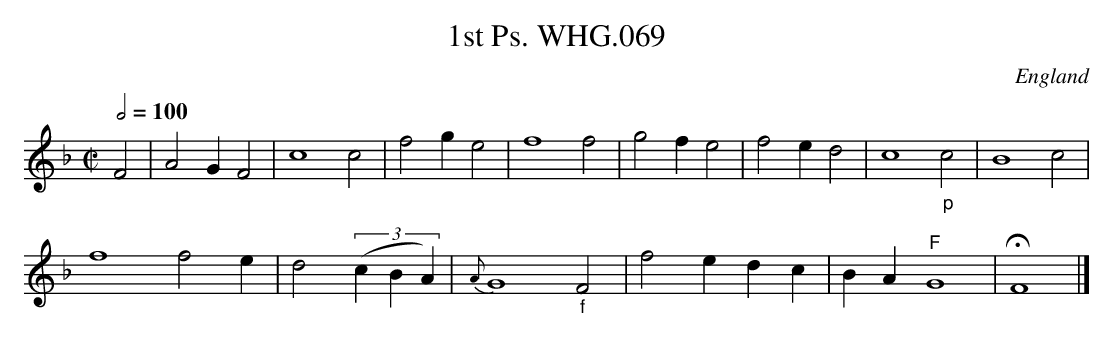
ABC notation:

X:1
T:1st Ps. WHG.069
O:England
M:C|
L:1/4
Q:1/2=100
K:F
F2|A2G F2|c4 c2|f2g e2|f4 f2|\
g2f e2|f2e d2|c4 "_p"c2|B4 c2|
f4 f2e|d2 ((3cBA)|{A}G4 "_f"F2|\
f2 edc|BA "^F"G4|HF4|]
